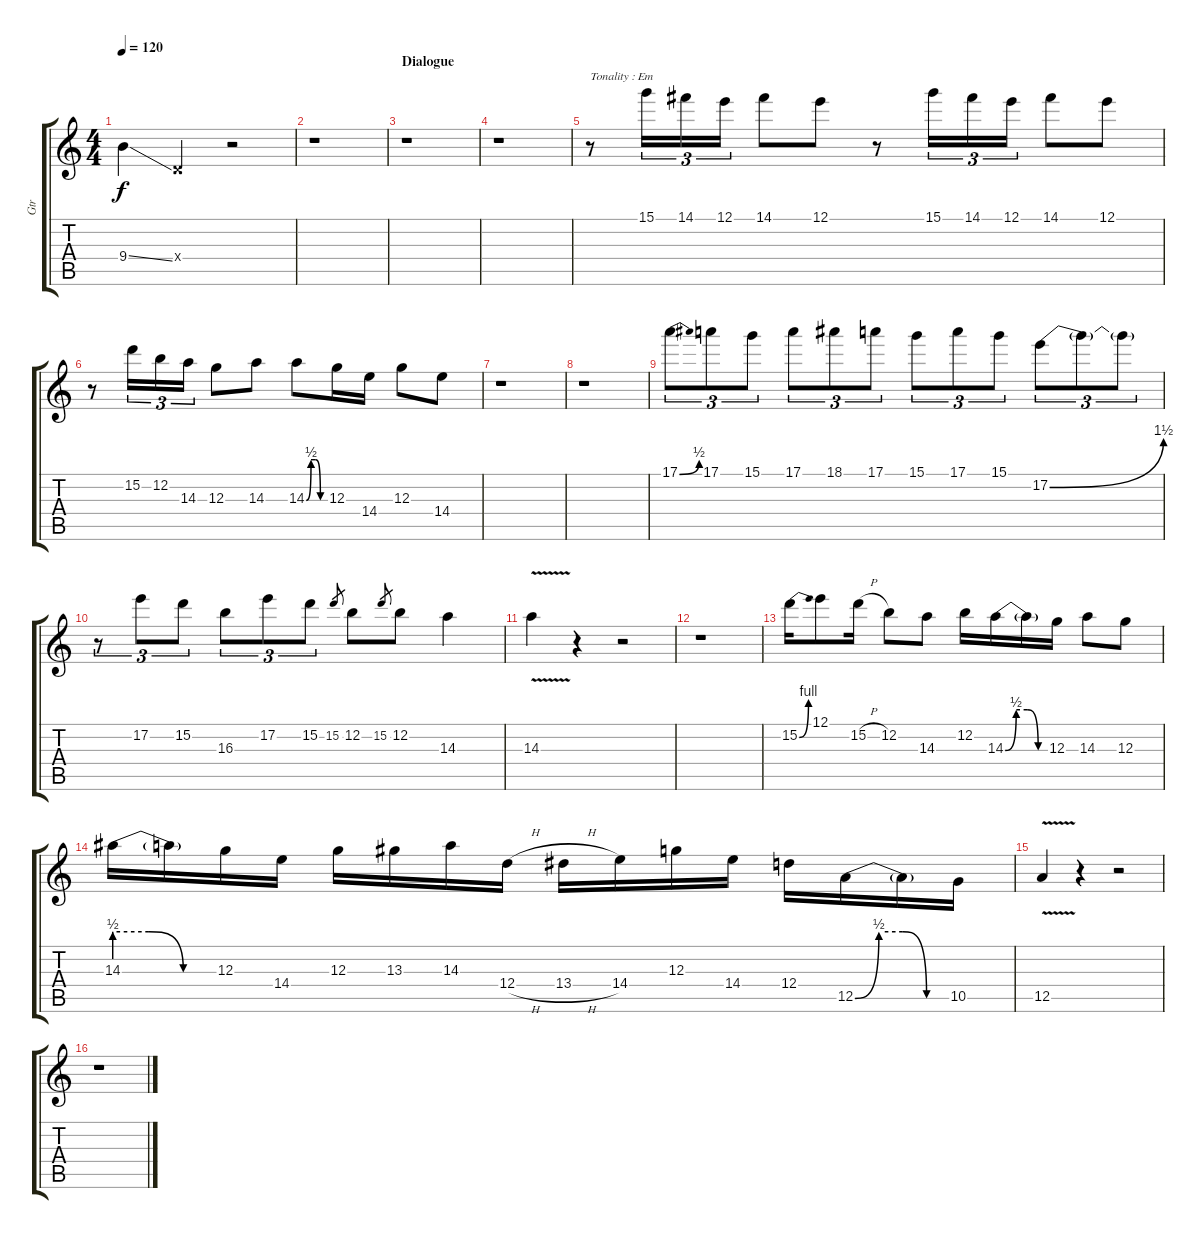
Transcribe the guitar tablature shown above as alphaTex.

\track ("Gtr" "Gtr") {instrument overdrivenguitar}
\staff {score tabs}
\tuning (E4 B3 G3 D3 A2 E2) {hide}
\ts (4 4)
\tempo 120
\clef g2
\ks c
9.4{ss}.4{dy f} 0.4{x}.4 r.2 |
r.1 |
\section ("" "Dialogue")
r.1 |
r.1 |
r.8{txt "Tonality : Em" instrument electricguitarjazz} 15.1.16{tu (3 2)} 14.1.16{tu (3 2)} 12.1.16{tu (3 2)} 14.1.8 12.1.8 r.8 15.1.16{tu (3 2)} 14.1.16{tu (3 2)} 12.1.16{tu (3 2)} 14.1.8 12.1.8 |
r.8 15.2.16{tu (3 2)} 12.2.16{tu (3 2)} 14.3.16{tu (3 2)} 12.3.8 14.3.8 14.3{be (custom 0 0 15 2 30 2 45 0 60 0)}.8 12.3.16 14.4.16 12.3.8 14.4.8 |
r.1 |
r.1 |
17.1{be (bend 0 0 60 2)}.8{tu (3 2) instrument electricguitarjazz} 17.1.8{tu (3 2)} 15.1.8{tu (3 2)} 17.1.8{tu (3 2)} 18.1.8{tu (3 2)} 17.1.8{tu (3 2)} 15.1.8{tu (3 2)} 17.1.8{tu (3 2)} 15.1.8{tu (3 2)} 17.2{be (bend 0 0 60 6)}.8{tu (3 2)} 17.2{t}.8{tu (3 2)} 17.2{t}.8{tu (3 2)} |
r.8{tu (3 2)} 17.2.8{tu (3 2)} 15.2.8{tu (3 2)} 16.3.8{tu (3 2)} 17.2.8{tu (3 2)} 15.2.8{tu (3 2)} 15.2.8{gr} 12.2.8 15.2.8{gr} 12.2.8 14.3.4 |
14.3{v}.4 r.4 r.2 |
r.1 |
15.2{be (bend 0 0 60 4)}.16{instrument electricguitarjazz} 12.1.8 15.2{h}.16 12.2.8 14.3.8 12.2.16 14.3{be (custom 0 0 15 2 30 2 45 0 60 0)}.16 14.3{t}.16 12.3.16 14.3.8 12.3.8 |
14.3{be (custom 0 2 20 2 40 0 60 0)}.16 14.3{t}.16 12.3.16 14.4.16 12.3.16 13.3.16 14.3.16 12.4{h}.16 13.4{h}.16 14.4.16 12.3.16 14.4.16 12.4.16 12.5{be (custom 0 0 15 2 30 2 45 0 60 0)}.16 12.5{t}.16 10.5.16 |
12.5{v}.4 r.4 r.2 |
r.1
